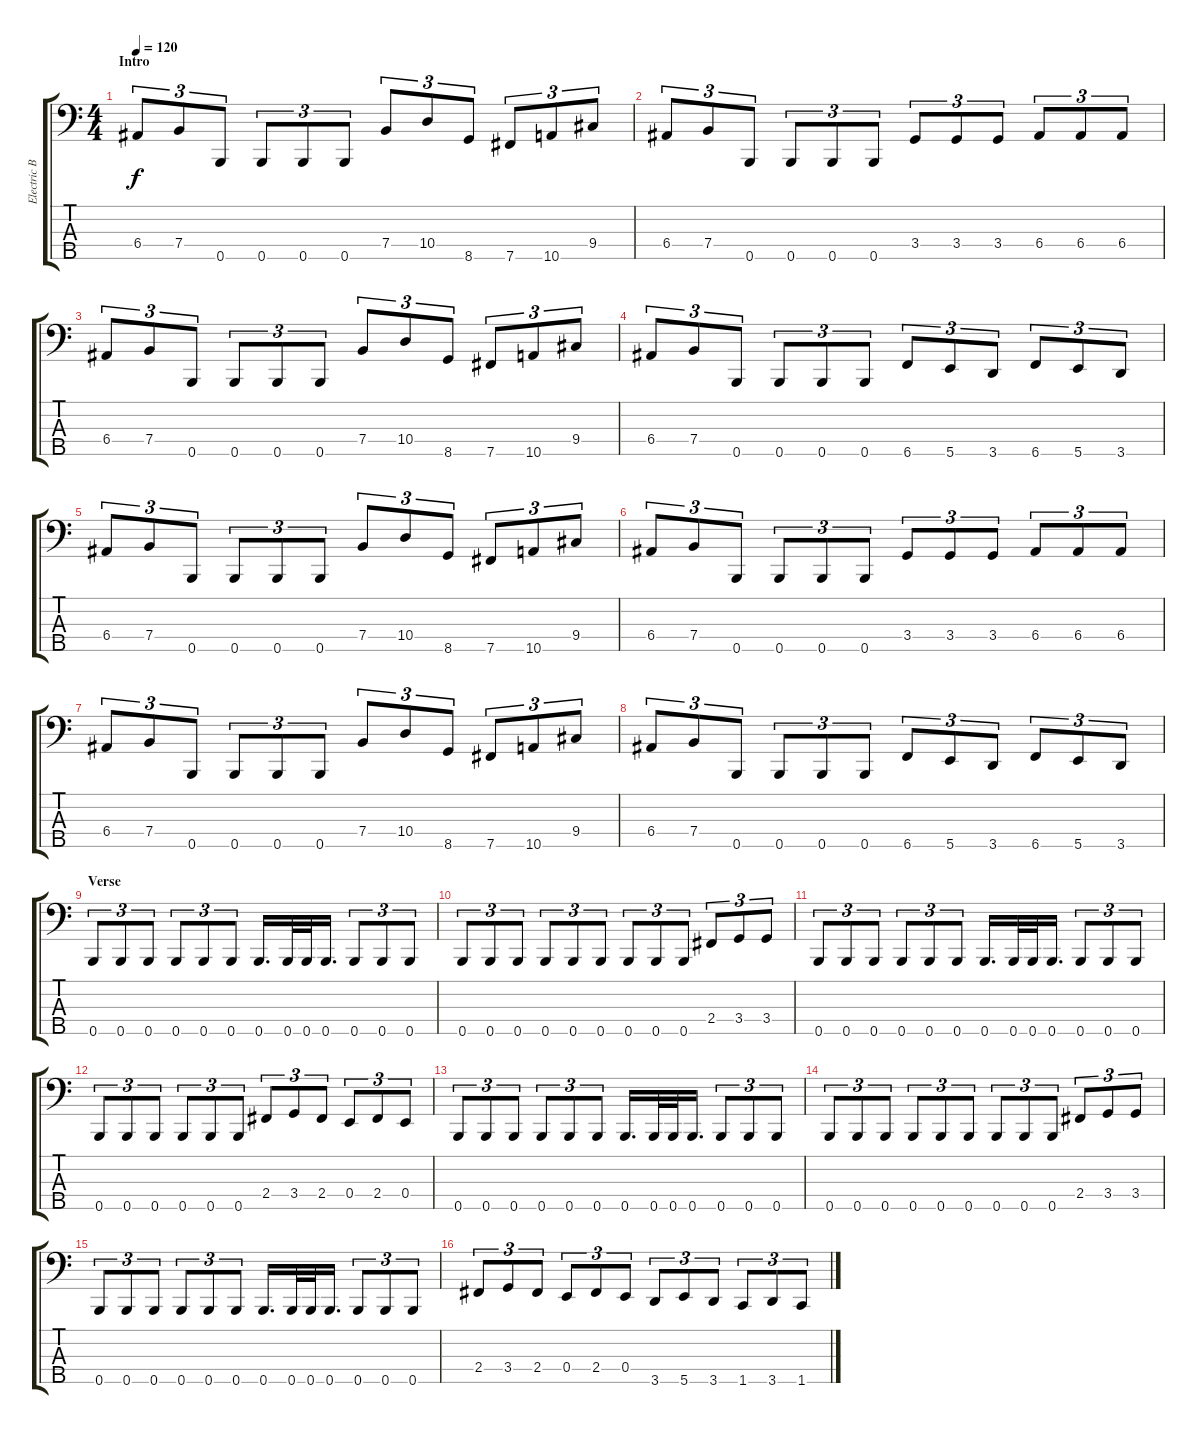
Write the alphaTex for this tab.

\track ("Electric Bass" "Electric B") {instrument electricbassfinger}
\staff {score tabs}
\tuning (G2 D2 A1 E1 B0) {hide}
\ts (4 4)
\section ("" "Intro")
\tempo 120
\clef f4
\ks c
6.4.8{tu (3 2) dy f instrument electricbassfinger} 7.4.8{tu (3 2)} 0.5.8{tu (3 2)} 0.5.8{tu (3 2)} 0.5.8{tu (3 2)} 0.5.8{tu (3 2)} 7.4.8{tu (3 2)} 10.4.8{tu (3 2)} 8.5.8{tu (3 2)} 7.5.8{tu (3 2)} 10.5.8{tu (3 2)} 9.4.8{tu (3 2)} |
6.4.8{tu (3 2)} 7.4.8{tu (3 2)} 0.5.8{tu (3 2)} 0.5.8{tu (3 2)} 0.5.8{tu (3 2)} 0.5.8{tu (3 2)} 3.4.8{tu (3 2)} 3.4.8{tu (3 2)} 3.4.8{tu (3 2)} 6.4.8{tu (3 2)} 6.4.8{tu (3 2)} 6.4.8{tu (3 2)} |
6.4.8{tu (3 2)} 7.4.8{tu (3 2)} 0.5.8{tu (3 2)} 0.5.8{tu (3 2)} 0.5.8{tu (3 2)} 0.5.8{tu (3 2)} 7.4.8{tu (3 2)} 10.4.8{tu (3 2)} 8.5.8{tu (3 2)} 7.5.8{tu (3 2)} 10.5.8{tu (3 2)} 9.4.8{tu (3 2)} |
6.4.8{tu (3 2)} 7.4.8{tu (3 2)} 0.5.8{tu (3 2)} 0.5.8{tu (3 2)} 0.5.8{tu (3 2)} 0.5.8{tu (3 2)} 6.5.8{tu (3 2)} 5.5.8{tu (3 2)} 3.5.8{tu (3 2)} 6.5.8{tu (3 2)} 5.5.8{tu (3 2)} 3.5.8{tu (3 2)} |
6.4.8{tu (3 2)} 7.4.8{tu (3 2)} 0.5.8{tu (3 2)} 0.5.8{tu (3 2)} 0.5.8{tu (3 2)} 0.5.8{tu (3 2)} 7.4.8{tu (3 2)} 10.4.8{tu (3 2)} 8.5.8{tu (3 2)} 7.5.8{tu (3 2)} 10.5.8{tu (3 2)} 9.4.8{tu (3 2)} |
6.4.8{tu (3 2)} 7.4.8{tu (3 2)} 0.5.8{tu (3 2)} 0.5.8{tu (3 2)} 0.5.8{tu (3 2)} 0.5.8{tu (3 2)} 3.4.8{tu (3 2)} 3.4.8{tu (3 2)} 3.4.8{tu (3 2)} 6.4.8{tu (3 2)} 6.4.8{tu (3 2)} 6.4.8{tu (3 2)} |
6.4.8{tu (3 2)} 7.4.8{tu (3 2)} 0.5.8{tu (3 2)} 0.5.8{tu (3 2)} 0.5.8{tu (3 2)} 0.5.8{tu (3 2)} 7.4.8{tu (3 2)} 10.4.8{tu (3 2)} 8.5.8{tu (3 2)} 7.5.8{tu (3 2)} 10.5.8{tu (3 2)} 9.4.8{tu (3 2)} |
6.4.8{tu (3 2)} 7.4.8{tu (3 2)} 0.5.8{tu (3 2)} 0.5.8{tu (3 2)} 0.5.8{tu (3 2)} 0.5.8{tu (3 2)} 6.5.8{tu (3 2)} 5.5.8{tu (3 2)} 3.5.8{tu (3 2)} 6.5.8{tu (3 2)} 5.5.8{tu (3 2)} 3.5.8{tu (3 2)} |
\section ("" "Verse")
0.5.8{tu (3 2)} 0.5.8{tu (3 2)} 0.5.8{tu (3 2)} 0.5.8{tu (3 2)} 0.5.8{tu (3 2)} 0.5.8{tu (3 2)} 0.5.16{d} 0.5.32 0.5.32 0.5.16{d} 0.5.8{tu (3 2)} 0.5.8{tu (3 2)} 0.5.8{tu (3 2)} |
0.5.8{tu (3 2)} 0.5.8{tu (3 2)} 0.5.8{tu (3 2)} 0.5.8{tu (3 2)} 0.5.8{tu (3 2)} 0.5.8{tu (3 2)} 0.5.8{tu (3 2)} 0.5.8{tu (3 2)} 0.5.8{tu (3 2)} 2.4.8{tu (3 2)} 3.4.8{tu (3 2)} 3.4.8{tu (3 2)} |
0.5.8{tu (3 2)} 0.5.8{tu (3 2)} 0.5.8{tu (3 2)} 0.5.8{tu (3 2)} 0.5.8{tu (3 2)} 0.5.8{tu (3 2)} 0.5.16{d} 0.5.32 0.5.32 0.5.16{d} 0.5.8{tu (3 2)} 0.5.8{tu (3 2)} 0.5.8{tu (3 2)} |
0.5.8{tu (3 2)} 0.5.8{tu (3 2)} 0.5.8{tu (3 2)} 0.5.8{tu (3 2)} 0.5.8{tu (3 2)} 0.5.8{tu (3 2)} 2.4.8{tu (3 2)} 3.4.8{tu (3 2)} 2.4.8{tu (3 2)} 0.4.8{tu (3 2)} 2.4.8{tu (3 2)} 0.4.8{tu (3 2)} |
0.5.8{tu (3 2)} 0.5.8{tu (3 2)} 0.5.8{tu (3 2)} 0.5.8{tu (3 2)} 0.5.8{tu (3 2)} 0.5.8{tu (3 2)} 0.5.16{d} 0.5.32 0.5.32 0.5.16{d} 0.5.8{tu (3 2)} 0.5.8{tu (3 2)} 0.5.8{tu (3 2)} |
0.5.8{tu (3 2)} 0.5.8{tu (3 2)} 0.5.8{tu (3 2)} 0.5.8{tu (3 2)} 0.5.8{tu (3 2)} 0.5.8{tu (3 2)} 0.5.8{tu (3 2)} 0.5.8{tu (3 2)} 0.5.8{tu (3 2)} 2.4.8{tu (3 2)} 3.4.8{tu (3 2)} 3.4.8{tu (3 2)} |
0.5.8{tu (3 2)} 0.5.8{tu (3 2)} 0.5.8{tu (3 2)} 0.5.8{tu (3 2)} 0.5.8{tu (3 2)} 0.5.8{tu (3 2)} 0.5.16{d} 0.5.32 0.5.32 0.5.16{d} 0.5.8{tu (3 2)} 0.5.8{tu (3 2)} 0.5.8{tu (3 2)} |
2.4.8{tu (3 2)} 3.4.8{tu (3 2)} 2.4.8{tu (3 2)} 0.4.8{tu (3 2)} 2.4.8{tu (3 2)} 0.4.8{tu (3 2)} 3.5.8{tu (3 2)} 5.5.8{tu (3 2)} 3.5.8{tu (3 2)} 1.5.8{tu (3 2)} 3.5.8{tu (3 2)} 1.5.8{tu (3 2)}
